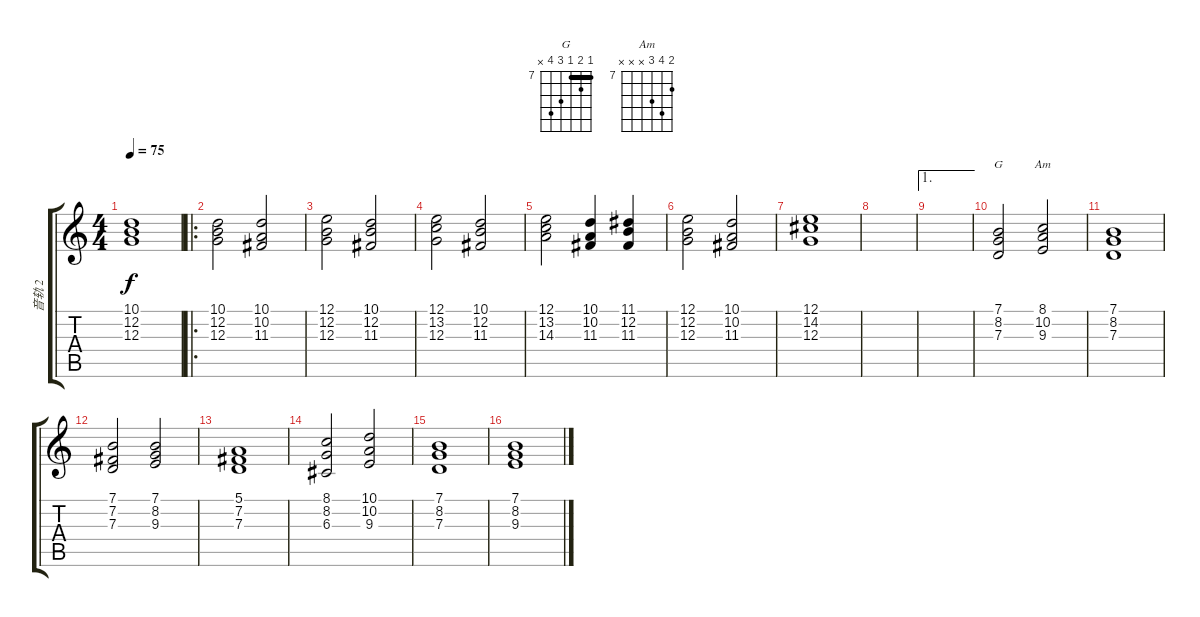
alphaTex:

\track ("音轨 2" "音轨 2") {instrument synthstrings1}
\staff {score tabs}
\tuning (E4 B3 G3 D3 A2 E2) {hide}
\chord ("G" 7 8 7 9 10 x) {firstfret 7 barre 7}
\chord ("Am" 8 10 9 x x x) {firstfret 7}
\ts (4 4)
\tempo 75
\clef g2
\ks c
(10.1 12.2 12.3).1{dy f} |
\ro
(10.1 12.2 12.3).2 (10.1 10.2 11.3).2 |
(12.1 12.2 12.3).2 (10.1 12.2 11.3).2 |
(12.1 13.2 12.3).2 (10.1 12.2 11.3).2 |
(12.1 13.2 14.3).2 (10.1 10.2 11.3).4 (11.1 12.2 11.3).4 |
(12.1 12.2 12.3).2 (10.1 10.2 11.3).2 |
(12.1 14.2 12.3).1 |
|
\ae 1
|
(7.1 8.2 7.3).2{ch "G"} (8.1 10.2 9.3).2{ch "Am"} |
(7.1 8.2 7.3).1 |
(7.1 7.2 7.3).2 (7.1 8.2 9.3).2 |
(5.1 7.2 7.3).1 |
(8.1 8.2 6.3).2 (10.1 10.2 9.3).2 |
(7.1 8.2 7.3).1 |
(7.1 8.2 9.3).1
